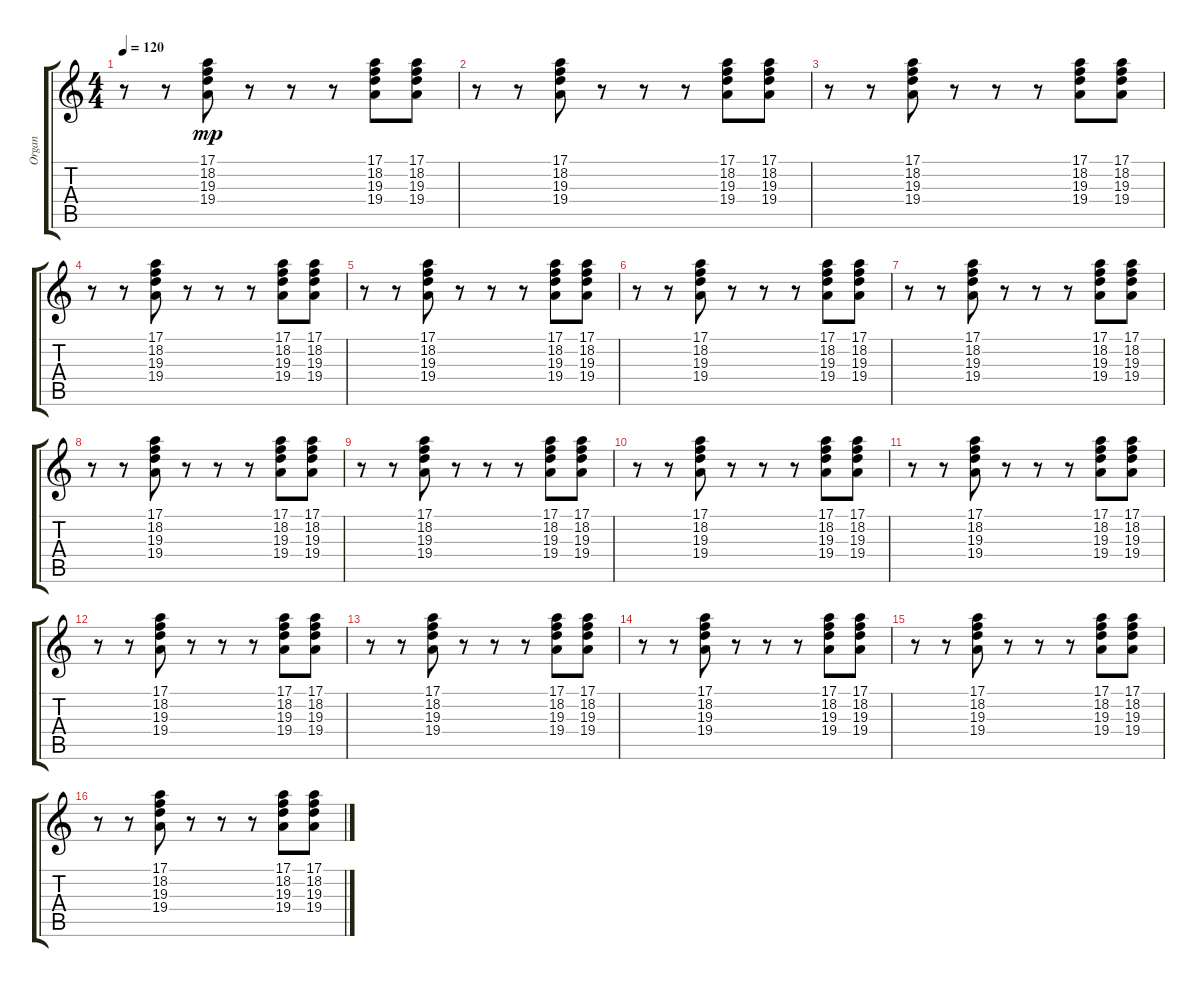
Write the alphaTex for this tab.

\track ("Organ" "Organ") {instrument churchorgan}
\staff {score tabs}
\tuning (E4 B3 G3 D3 A2 E2) {hide}
\ts (4 4)
\tempo 120
\clef g2
\ks c
r.8{dy mp} r.8 (17.1 18.2 19.3 19.4).8 r.8 r.8 r.8 (17.1 18.2 19.3 19.4).8 (17.1 18.2 19.3 19.4).8 |
r.8 r.8 (17.1 18.2 19.3 19.4).8 r.8 r.8 r.8 (17.1 18.2 19.3 19.4).8 (17.1 18.2 19.3 19.4).8 |
r.8 r.8 (17.1 18.2 19.3 19.4).8 r.8 r.8 r.8 (17.1 18.2 19.3 19.4).8 (17.1 18.2 19.3 19.4).8 |
r.8 r.8 (17.1 18.2 19.3 19.4).8 r.8 r.8 r.8 (17.1 18.2 19.3 19.4).8 (17.1 18.2 19.3 19.4).8 |
r.8 r.8 (17.1 18.2 19.3 19.4).8 r.8 r.8 r.8 (17.1 18.2 19.3 19.4).8 (17.1 18.2 19.3 19.4).8 |
r.8 r.8 (17.1 18.2 19.3 19.4).8 r.8 r.8 r.8 (17.1 18.2 19.3 19.4).8 (17.1 18.2 19.3 19.4).8 |
r.8 r.8 (17.1 18.2 19.3 19.4).8 r.8 r.8 r.8 (17.1 18.2 19.3 19.4).8 (17.1 18.2 19.3 19.4).8 |
r.8 r.8 (17.1 18.2 19.3 19.4).8 r.8 r.8 r.8 (17.1 18.2 19.3 19.4).8 (17.1 18.2 19.3 19.4).8 |
r.8 r.8 (17.1 18.2 19.3 19.4).8 r.8 r.8 r.8 (17.1 18.2 19.3 19.4).8 (17.1 18.2 19.3 19.4).8 |
r.8 r.8 (17.1 18.2 19.3 19.4).8 r.8 r.8 r.8 (17.1 18.2 19.3 19.4).8 (17.1 18.2 19.3 19.4).8 |
r.8 r.8 (17.1 18.2 19.3 19.4).8 r.8 r.8 r.8 (17.1 18.2 19.3 19.4).8 (17.1 18.2 19.3 19.4).8 |
r.8 r.8 (17.1 18.2 19.3 19.4).8 r.8 r.8 r.8 (17.1 18.2 19.3 19.4).8 (17.1 18.2 19.3 19.4).8 |
r.8 r.8 (17.1 18.2 19.3 19.4).8 r.8 r.8 r.8 (17.1 18.2 19.3 19.4).8 (17.1 18.2 19.3 19.4).8 |
r.8 r.8 (17.1 18.2 19.3 19.4).8 r.8 r.8 r.8 (17.1 18.2 19.3 19.4).8 (17.1 18.2 19.3 19.4).8 |
r.8 r.8 (17.1 18.2 19.3 19.4).8 r.8 r.8 r.8 (17.1 18.2 19.3 19.4).8 (17.1 18.2 19.3 19.4).8 |
r.8 r.8 (17.1 18.2 19.3 19.4).8 r.8 r.8 r.8 (17.1 18.2 19.3 19.4).8 (17.1 18.2 19.3 19.4).8
